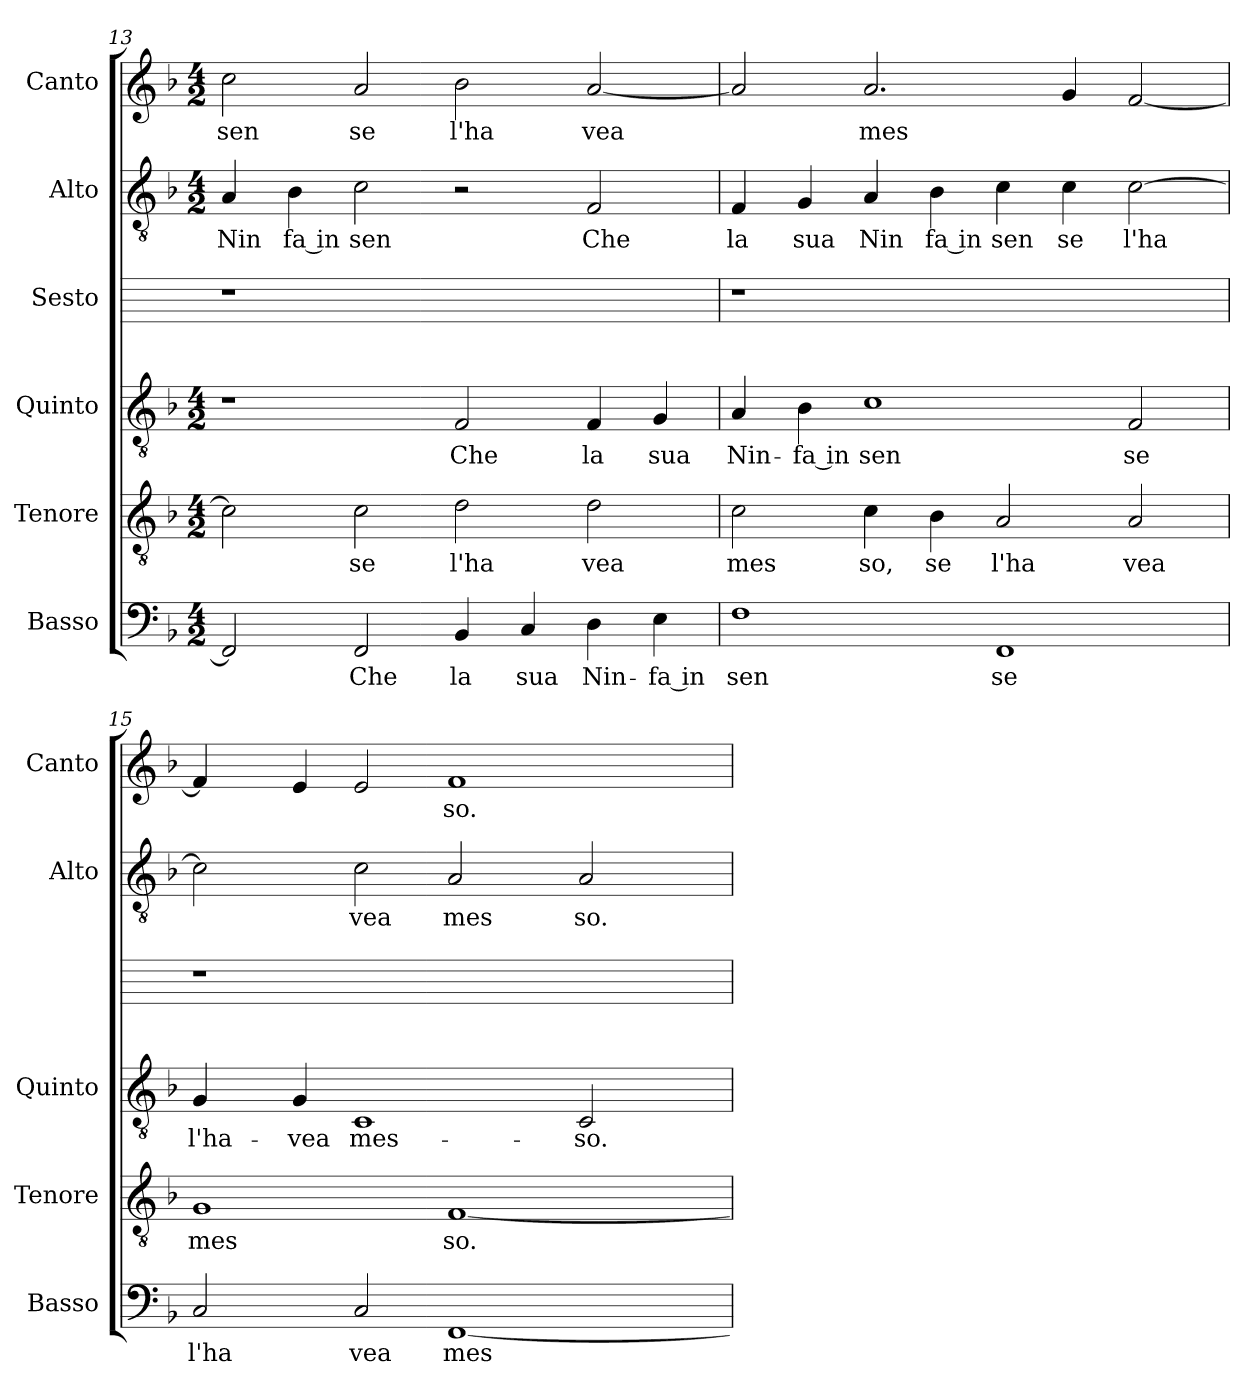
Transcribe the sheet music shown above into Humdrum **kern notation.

**kern	**text	**kern	**text	**kern	**text	**kern	**kern	**text	**kern	**text
*part6	*part6	*part5	*part5	*part4	*part4	*part3	*part2	*part2	*part1	*part1
*staff6	*staff6	*staff5	*staff5	*staff4	*staff4	*staff3	*staff2	*staff2	*staff1	*staff1
*I"Basso	*	*I"Tenore	*	*I"Quinto	*	*I"Sesto	*I"Alto	*	*I"Canto	*
*I'Basso	*	*I'Tenore	*	*I'Quinto	*	*	*I'Alto	*	*I'Canto	*
*clefF4	*	*clefGv2	*	*clefGv2	*	*	*clefGv2	*	*clefG2	*
*k[b-]	*	*k[b-]	*	*k[b-]	*	*	*k[b-]	*	*k[b-]	*
*F:	*	*F:	*	*F:	*	*	*F:	*	*F:	*
*M4/2	*	*M4/2	*	*M4/2	*	*	*M4/2	*	*M4/2	*
=13	=13	=13	=13	=13	=13	=13	=13	=13	=13	=13
!	!	!	!	!	!	!	!	!LO:LY:b:cj	!	!LO:LY:b:cj
2FF/]	.	2c\]	.	1r	.	1r	4A/	Nin	2cc\	sen
!	!	!	!	!	!	!	!	!LO:LY:b:rj	!	!
.	.	.	.	.	.	.	4B-\	fa in	.	.
!	!LO:LY:b:cj	!	!LO:LY:b:cj	!	!	!	!	!LO:LY:b:cj	!	!LO:LY:b:cj
2FF/	Che	2c\	se	.	.	.	2c\	sen	2a/	se
!	!LO:LY:b:cj	!	!LO:LY:b:cj	!	!LO:LY:b:cj	!	!	!	!	!LO:LY:b:cj
4BB-/	la	2d\	l'ha	2F/	Che	1ryy	2r	.	2b-\	l'ha
!	!LO:LY:b:cj	!	!	!	!	!	!	!	!	!
4C/	sua	.	.	.	.	.	.	.	.	.
!	!LO:LY:b:cj	!	!LO:LY:b:cj	!	!LO:LY:b:cj	!	!	!LO:LY:b:cj	!	!LO:LY:b
4D\	Nin-	2d\	vea	4F/	la	.	2F/	Che	[<2a/	vea
!	!LO:LY:b:rj	!	!	!	!LO:LY:b:cj	!	!	!	!	!
4E\	-fa in	.	.	4G/	sua	.	.	.	.	.
=14	=14	=14	=14	=14	=14	=14	=14	=14	=14	=14
!	!LO:LY:b:cj	!	!LO:LY:b:cj	!	!LO:LY:b:cj	!	!	!LO:LY:b:cj	!	!
1F	sen	2c\	mes	4A/	Nin-	1r	4F/	la	2a/]	.
!	!	!	!	!	!LO:LY:b:rj	!	!	!LO:LY:b:cj	!	!
.	.	.	.	4B-\	-fa in	.	4G/	sua	.	.
!	!	!	!LO:LY:b:cj	!	!LO:LY:b:cj	!	!	!LO:LY:b:cj	!	!LO:LY:b
.	.	4c\	so,	1c	sen	.	4A/	Nin	2.a/	mes
!	!	!	!LO:LY:b:cj	!	!	!	!	!LO:LY:b:rj	!	!
.	.	4B-\	se	.	.	.	4B-\	fa in	.	.
!	!LO:LY:b:cj	!	!LO:LY:b:cj	!	!	!	!	!LO:LY:b:cj	!	!
1FF	se	2A/	l'ha	.	.	1ryy	4c\	sen	.	.
!	!	!	!	!	!	!	!	!LO:LY:b:cj	!	!
.	.	.	.	.	.	.	4c\	se	4g/	.
!	!	!	!LO:LY:b:cj	!	!LO:LY:b:cj	!	!	!LO:LY:b	!	!
.	.	2A/	vea	2F/	se	.	[<2c\	l'ha	[>2f/	.
!!LO:LB:g=z
=15	=15	=15	=15	=15	=15	=15	=15	=15	=15	=15
!	!LO:LY:b:cj	!	!LO:LY:b:cj	!	!LO:LY:b:cj	!	!	!	!	!
*	*	*	*	*	*	*	*^	*	*^	*
2C/	l'ha	1G	mes	4G/	l'ha-	1r	2c\]	8ryy	.	4f/]	32ryy	.
.	.	.	.	.	.	.	.	.	.	.	1ryy	.
.	.	.	.	.	.	.	.	64ryy	.	.	.	.
.	.	.	.	.	.	.	.	1ryy	.	.	.	.
!	!	!	!	!	!LO:LY:b:cj	!	!	!	!	!	!	!
.	.	.	.	4G/	-vea	.	.	.	.	4e/	.	.
!	!LO:LY:b:cj	!	!	!	!LO:LY:b:cj	!	!	!	!LO:LY:b:cj	!	!	!
2C/	vea	.	.	1C	mes-	.	2c\	.	vea	2e/	.	.
!	!LO:LY:b	!	!LO:LY:b:cj	!	!	!	!	!	!LO:LY:b:cj	!	!	!LO:LY:b:cj
[<1FF	mes	[<1F	so.	.	.	1ryy	2A/	.	mes	1f	.	so.
.	.	.	.	.	.	.	.	.	.	.	2ryy	.
.	.	.	.	.	.	.	.	2ryy	.	.	.	.
!	!	!	!	!	!LO:LY:b:cj	!	!	!	!LO:LY:b:cj	!	!	!
.	.	.	.	2C/	-so.	.	2A/	.	so.	.	.	.
.	.	.	.	.	.	.	.	.	.	.	4...ryy	.
.	.	.	.	.	.	.	.	4ryy	.	.	.	.
.	.	.	.	.	.	.	.	16..ryy	.	.	.	.
*	*	*	*	*	*	*	*v	*v	*	*	*	*
*	*	*	*	*	*	*	*	*	*v	*v	*
=	=	=	=	=	=	=	=	=	=	=
*-	*-	*-	*-	*-	*-	*-	*-	*-	*-	*-
